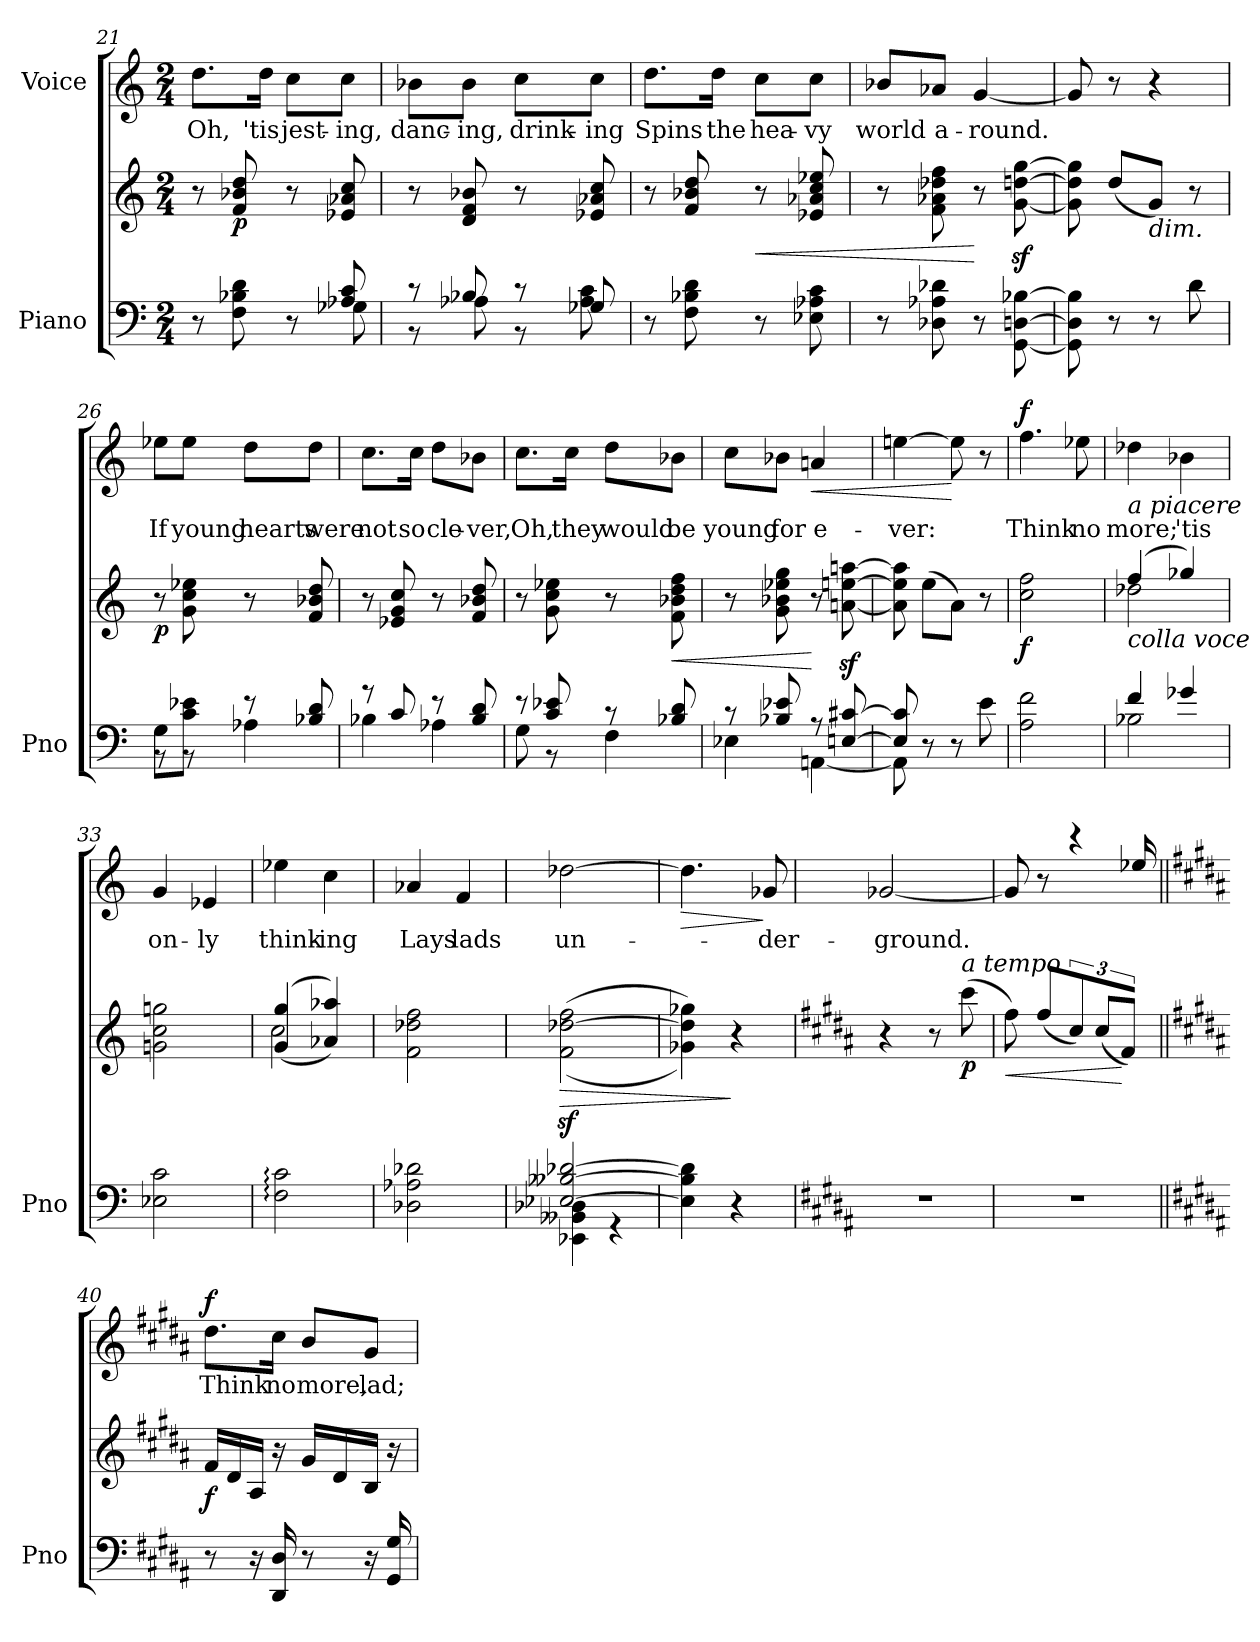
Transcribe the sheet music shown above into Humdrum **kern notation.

**kern	**kern	**dynam	**kern	**text	**dynam
*part2	*part2	*part2	*part1	*part1	*part1
*staff3	*staff2	*staff2/3	*staff1	*staff1	*staff1
*I"Piano	*	*	*I"Voice	*	*
*I'Pno	*	*	*	*	*
*clefF4	*clefG2	*	*clefG2	*	*
*k[]	*k[]	*	*k[]	*	*
*M2/4	*M2/4	*	*M2/4	*	*
=21	=21	=21	=21	=21	=21
*^	*	*	*	*	*
!	!	!	!	!	!LO:LY:b	!LO:DY:a
!	!	!	!	!	!	!LO:DY:n=1:a
8r	4.ryy	8r	.	8.dd\L	Oh,	other-dynamics f
!	!	!	!LO:DY:b	!	!	!
8F\ 8B-X\ 8d\	.	8f/ 8b-X/ 8dd/	p	.	.	.
!	!	!	!	!	!LO:LY:b	!
.	.	.	.	16dd\Jk	'tis	.
!	!	!	!	!	!LO:LY:b	!
8r	.	8r	.	8cc\L	jest-	.
!	!	!	!	!	!LO:LY:b	!
8A-X/ 8c/	8G-X\	8e-X/ 8a-X/ 8cc/	.	8cc\J	-ing,	.
=22	=22	=22	=22	=22	=22	=22
!	!	!	!	!	!LO:LY:b	!
8r	8r	8r	.	8b-X\L	danc-	.
!	!	!	!	!	!LO:LY:b	!
8B-X/	8A-X\	8d/ 8f/ 8b-X/	.	8b-\J	-ing,	.
!	!	!	!	!	!LO:LY:b	!
8r	8r	8r	.	8cc\L	drink-	.
!	!	!	!	!	!LO:LY:b	!
8G-X/	8A-\ 8c\	8e-X/ 8a-X/ 8cc/	.	8cc\J	-ing	.
!!LO:LB:g=z
=23	=23	=23	=23	=23	=23	=23
!	!	!	!	!	!LO:LY:b	!
*v	*v	*	*	*	*	*
8r	8r	.	8.dd\L	Spins	.
8F\ 8B-X\ 8d\	8f/ 8b-X/ 8dd/	.	.	.	.
!	!	!	!	!LO:LY:b	!
.	.	.	16dd\Jk	the	.
!	!	!LO:HP:b	!	!LO:LY:b	!
8r	8r	<	8cc\L	hea-	.
!	!	!	!	!LO:LY:b	!
8E-X\ 8A-X\ 8c\	8e-X/ 8a-X/ 8cc/ 8ee-X/	.	8cc\J	-vy	.
=24	=24	=24	=24	=24	=24
!	!	!	!	!LO:LY:b	!
8r	8r	.	8b-X/L	world	.
!	!	!	!	!LO:LY:b	!
8D-X\ 8A-X\ 8d-X\	8f\ 8a-X\ 8dd-X\ 8ff\	.	8a-X/J	a-	.
!	!	!	!	!LO:LY:b	!
8r	8r	[	[4g/	-round.	.
[8GG\ [8Dn\ [8B-X\	[8g\z< [8ddn\z< [8gg\z<	.	.	.	.
=25	=25	=25	=25	=25	=25
8GG\] 8D\] 8B-\]	8g\] 8dd\] 8gg\]	.	8g/]	.	.
8r	(8dd/L	.	8r	.	.
!	!LO:TX:b:i:t=dim.	!	!	!	!
8r	8g/J)	.	4r	.	.
8d\	8r	.	.	.	.
!!LO:LB:g=z
=26	=26	=26	=26	=26	=26
*^	*	*	*	*	*
!	!	!	!LO:DY:b	!	!LO:LY:b	!
8G\L	8r	8r	p	8ee-X\L	If	.
!	!	!	!	!	!LO:LY:b	!
8c\ 8e-X\J	8r	8g\ 8cc\ 8ee-X\	.	8ee-\J	young	.
!	!	!	!	!	!LO:LY:b	!
8r	4A-X\	8r	.	8dd\L	hearts	.
!	!	!	!	!	!LO:LY:b	!
8B-X/ 8d/	.	8f/ 8b-X/ 8dd/	.	8dd\J	were	.
=27	=27	=27	=27	=27	=27	=27
!	!	!	!	!	!LO:LY:b	!
8r	4B-X\	8r	.	8.cc\L	not	.
8c/	.	8e-X/ 8g/ 8cc/	.	.	.	.
!	!	!	!	!	!LO:LY:b	!
.	.	.	.	16cc\Jk	so	.
!	!	!	!	!	!LO:LY:b	!
8r	4A-X\	8r	.	8dd\L	cle-	.
!	!	!	!	!	!LO:LY:b	!
8B-/ 8d/	.	8f/ 8b-X/ 8dd/	.	8b-X\J	-ver,	.
=28	=28	=28	=28	=28	=28	=28
!	!	!	!	!	!LO:LY:b	!
8r	8G\	8r	.	8.cc\L	Oh,	.
8c/ 8e-X/	8r	8g\ 8cc\ 8ee-X\	.	.	.	.
!	!	!	!	!	!LO:LY:b	!
.	.	.	.	16cc\Jk	they	.
!	!	!	!	!	!LO:LY:b	!
8r	4F\	8r	.	8dd\L	would	.
!	!	!	!LO:HP:b	!	!LO:LY:b	!
8B-X/ 8d/	.	8f\ 8b-X\ 8dd\ 8ff\	<	8b-X\J	be	.
!!LO:PB:g=z
=29	=29	=29	=29	=29	=29	=29
!	!	!	!	!	!LO:LY:b	!
8r	4E-X\	8r	.	8cc\L	young	.
!	!	!	!	!	!LO:LY:b	!
8B-X/ 8e-X/	.	8g\ 8b-X\ 8ee-X\ 8gg\	.	8b-X\J	for	.
!	!	!	!	!	!LO:LY:b	!LO:HP:b
8r	[4AAn\	8r	[	4an/	e-	<
[8En/ [8c#X/	.	[8an\z< [8een\z< [8aan\z<	.	.	.	.
=30	=30	=30	=30	=30	=30	=30
!	!	!	!	!	!LO:LY:b	!
8E/] 8c#/]	8AA\]	8a\] 8ee\] 8aa\]	.	[4een\	-ver:	.
8r	8ryy	(8ee\L	.	.	.	.
8r	4ryy	8a\J)	.	8ee\]	.	[
8e\	.	8r	.	8r	.	.
*v	*v	*	*	*	*	*
=31	=31	=31	=31	=31	=31
!	!	!LO:DY:b	!	!LO:LY:b	!LO:DY:a
2A\ 2f\	2cc\ 2ff\	f	4.ff\	Think	f
!	!	!	!	!LO:LY:b	!
.	.	.	8ee-X\	no	.
=32	=32	=32	=32	=32	=32
*^	*^	*	*	*	*
!	!	!	!	!	!LO:TX:b:i:t=a piacere	!	!
!	!	!LO:TX:b:i:t=colla voce	!	!	!	!	!
!	!	!	!	!	!	!LO:LY:b	!
4f::/	2B-X:\	(4ff/	2dd-X\	.	4dd-X\	more;	.
!	!	!	!	!	!	!LO:LY:b	!
4g-X/	.	4gg-X/)	.	.	4b-X\	'tis	.
*v	*v	*	*	*	*	*	*
*	*v	*v	*	*	*	*
!!LO:LB:g=z
=33	=33	=33	=33	=33	=33
!	!	!	!	!LO:LY:b	!
2E-X\ 2c\	2gn\ 2cc\ 2ggn\	.	4g/	on-	.
!	!	!	!	!LO:LY:b	!
.	.	.	4e-X/	-ly	.
=34	=34	=34	=34	=34	=34
*	*^	*	*	*	*
!	!	!	!	!	!LO:LY:b	!
2F\:: 2c\::	((<4g/ 4gg/	2cc\	.	4ee-X\	think-	.
!	!	!	!	!	!LO:LY:b	!
.	4a-X/ 4aa-X/))	.	.	4cc\	-ing	.
*	*v	*v	*	*	*	*
=35	=35	=35	=35	=35	=35
!	!	!	!	!LO:LY:b	!
2D-X\ 2A-X\ 2d-X\	2f\ 2dd-X\ 2ff\	.	4a-X/	Lays	.
!	!	!	!	!LO:LY:b	!
.	.	.	4f/	lads	.
=36	=36	=36	=36	=36	=36
*^	*	*	*	*	*
!	!	!	!LO:HP:b	!	!LO:LY:b	!
[2E-X/ [2B--X/ [2d-X/	4EE-X\ 4BB--X\ 4D-X\	((>2f\z< [>2dd-X\z< 2ff\z<	>	[2dd-X\	un-	.
.	4r	.	.	.	.	.
=37	=37	=37	=37	=37	=37	=37
!	!	!	!	!	!	!LO:HP:b
*v	*v	*	*	*	*	*
4E-\] 4B--\] 4d-\]	4g-X\ 4dd-\] 4gg-X\))	.	4.dd-\]	.	>
4r	4r	]	.	.	.
!	!	!	!	!LO:LY:b	!
.	.	.	8g-X/	-der-	]
!!LO:LB:g=z
=38	=38	=38	=38	=38	=38
*k[f#c#g#d#a#]	*k[f#c#g#d#a#]	*	*	*	*
!	!	!	!	!LO:LY:b	!
2r	4r	.	[2g-X/	-ground.	.
.	8r	.	.	.	.
!	!LO:TX:a:i:t=a tempo	!	!	!	!
!	!	!LO:DY:b	!	!	!
.	(8ccc#\	p	.	.	.
=39	=39	=39	=39	=39	=39
!	!	!	!LO:TX:a:i:t=a tempo	!	!
!	!	!LO:HP:b	!	!	!
*	*	*	*^	*	*
2r	8ff#\)	<	8g-/]	4ryy	.	.
.	(8ff#\L	.	8r	.	.	.
.	12cc#\J)	.	4r	8.ryy	.	.
.	(12cc#/L	.	.	.	.	.
.	12f#/J)	[	.	.	.	.
.	.	.	.	16ee-X/	.	.
*	*	*	*v	*v	*	*
=40||	=40||	=40||	=40||	=40||	=40||
*	*	*	*k[f#c#g#d#a#]	*	*
*	*	*	*^	*	*
!	!	!LO:DY:b	!	!	!LO:LY:b	!LO:DY:a
*	*	*	*v	*v	*	*
8r	(16f#/LL	f	8.dd#\L	Think	f
.	16d#/	.	.	.	.
16r	16A#/JJ	.	.	.	.
!	!	!	!	!LO:LY:b	!
16DD#/ 16D#/)	16r	.	16cc#\Jk	no	.
!	!	!	!	!LO:LY:b	!
8r	(16g#/LL	.	8b/L	more,	.
.	16d#/	.	.	.	.
!	!	!	!	!LO:LY:b	!
16r	16B/JJ	.	8g#/J	lad;	.
16GG#/ 16G#/)	16r	.	.	.	.
=	=	=	=	=	=
*-	*-	*-	*-	*-	*-
